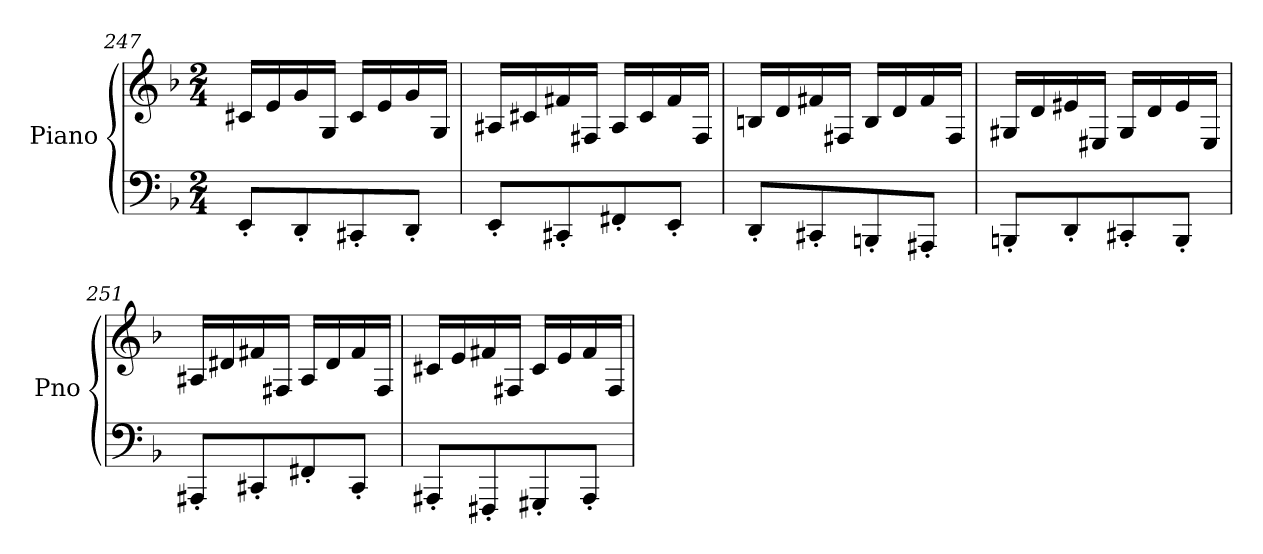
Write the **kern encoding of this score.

**kern	**kern
*part1	*part1
*staff2	*staff1
*I"Piano	*
*I'Pno	*
*clefF4	*clefG2
*k[b-]	*k[b-]
*M2/4	*M2/4
=247	=247
8EE'/L	16c#X/LL
.	16e/
8DD'/	16g/
.	16G/JJ
8CC#X'/	16c#/LL
.	16e/
8DD'/J	16g/
.	16G/JJ
=248	=248
8EE'/L	16A#X/LL
.	16c#X/
8CC#X'/	16f#X/
.	16F#X/JJ
8FF#X'/	16A#/LL
.	16c#/
8EE'/J	16f#/
.	16F#/JJ
!!LO:LB:g=z
=249	=249
8DD'/L	16Bn/LL
.	16d/
8CC#X'/	16f#X/
.	16F#X/JJ
8BBBn'/	16B/LL
.	16d/
8AAA#X'/J	16f#/
.	16F#/JJ
=250	=250
8BBBn'/L	16G#X/LL
.	16d/
8DD'/	16e#X/
.	16E#X/JJ
8CC#X'/	16G#/LL
.	16d/
8BBB'/J	16e#/
.	16E#/JJ
=251	=251
8AAA#X'/L	16A#X/LL
.	16d#X/
8CC#X'/	16f#X/
.	16F#X/JJ
8FF#X'/	16A#/LL
.	16d#/
8CC#'/J	16f#/
.	16F#/JJ
=252	=252
8AAA#X'/L	16c#X/LL
.	16e/
8FFF#X'/	16f#X/
.	16F#X/JJ
8GGG#X'/	16c#/LL
.	16e/
8AAA#'/J	16f#/
.	16F#/JJ
=	=
*-	*-
